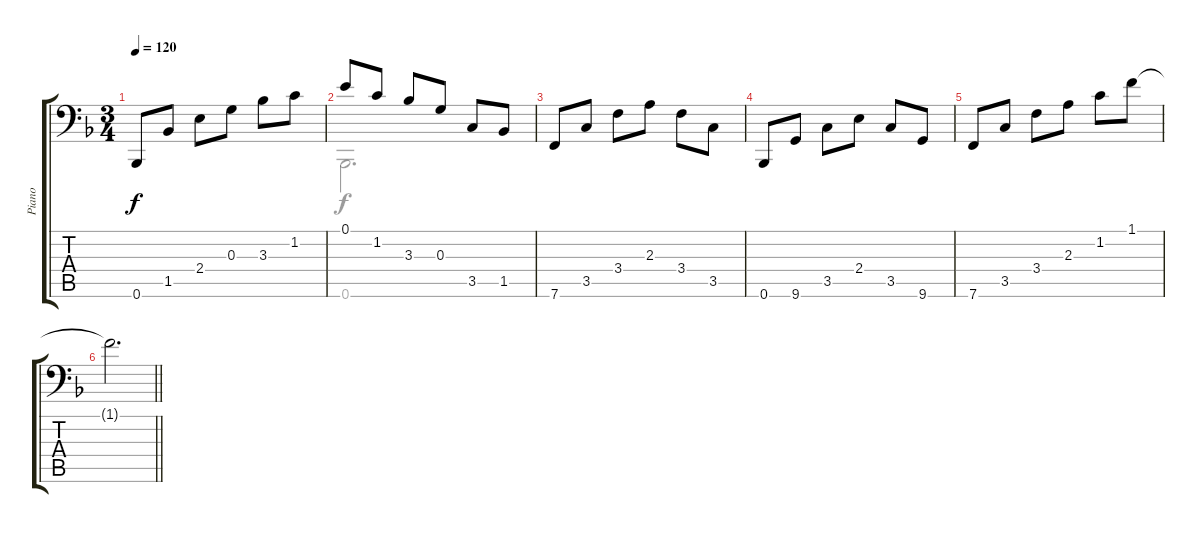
\track ("Piano" "Piano") {instrument brightacousticpiano}
\staff {score tabs}
\tuning (E4 B3 G3 D3 A2 Bb1) {hide}
\voice
\ts (3 4)
\tempo 120
\clef f4
\ks f
0.6.8{dy f} 1.5.8 2.4.8 0.3.8 3.3.8 1.2.8 |
0.1.8 1.2.8 3.3.8 0.3.8 3.5.8 1.5.8 |
7.6.8 3.5.8 3.4.8 2.3.8 3.4.8 3.5.8 |
0.6.8 9.6.8 3.5.8 2.4.8 3.5.8 9.6.8 |
7.6.8 3.5.8 3.4.8 2.3.8 1.2.8 1.1.8 |
\barLineRight lightlight
1.1{t}.2{d}
\voice
\clef f4
\ottava regular
\simile none
\ks f
|
0.6.2{d} |
|
|
|
\barLineRight lightlight
